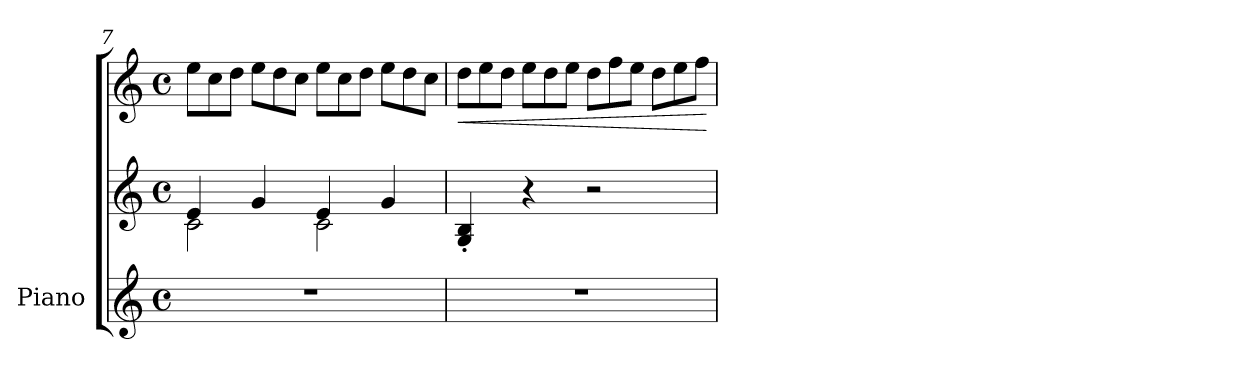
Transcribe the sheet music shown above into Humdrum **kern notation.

**kern	**kern	**kern	**dynam
*part1	*part1	*part1	*part1
*staff3	*staff2	*staff1	*staff1/2/3
*I"Piano	*	*	*
*I'Pno	*	*	*
!!LO:LB:g=z
*clefG2	*clefG2	*clefG2	*
*k[]	*k[]	*k[]	*
*M4/4	*M4/4	*M4/4	*
*met(c)	*met(c)	*met(c)	*
=7	=7	=7	=7
*	*^	*	*
*	*	*	*Xtuplet	*
1r	4e/	2c\	12ee\L	.
.	.	.	12cc\	.
.	.	.	12dd\J	.
.	4g/	.	12ee\L	.
.	.	.	12dd\	.
.	.	.	12cc\J	.
.	4e/	2c\	12ee\L	.
.	.	.	12cc\	.
.	.	.	12dd\J	.
.	4g/	.	12ee\L	.
.	.	.	12dd\	.
.	.	.	12cc\J	.
*	*v	*v	*	*
=8	=8	=8	=8
!	!	!	!LO:HP:b
1r	4G/' 4B/'	12dd\L	<
.	.	12ee\	.
.	.	12dd\J	.
.	4r	12ee\L	.
.	.	12dd\	.
.	.	12ee\J	.
.	2r	12dd\L	.
.	.	12ff\	.
.	.	12ee\J	.
.	.	12dd\L	.
.	.	12ee\	.
.	.	12ff\J	.
.	.	.	[
=	=	=	=
*-	*-	*-	*-
